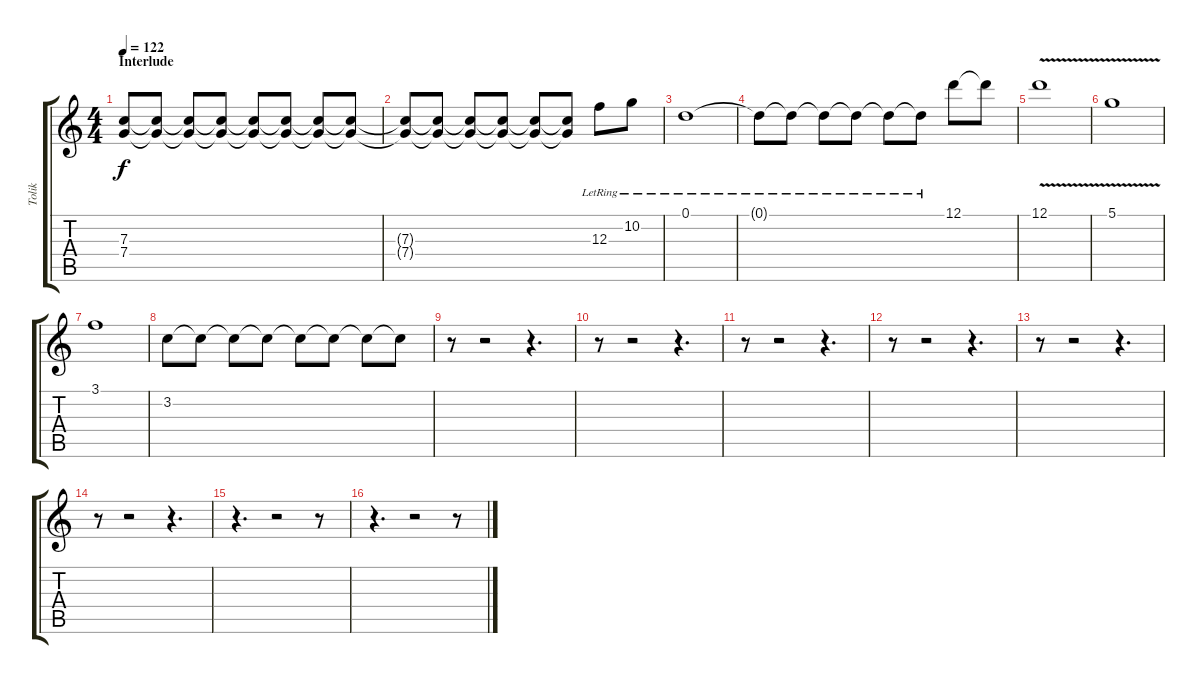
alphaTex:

\track ("Tolik" "Tolik") {instrument distortionguitar}
\staff {score tabs}
\tuning (D4 A3 F3 C3 G2 C2) {hide}
\ts (4 4)
\section ("" "Interlude")
\tempo 122
\clef g2
\ks c
(7.3 7.4).8{dy f} (7.3{t} 7.4{t}).8 (7.3{t} 7.4{t}).8 (7.3{t} 7.4{t}).8 (7.3{t} 7.4{t}).8 (7.3{t} 7.4{t}).8 (7.3{t} 7.4{t}).8 (7.3{t} 7.4{t}).8 |
(7.3{t} 7.4{t}).8 (7.3{t} 7.4{t}).8 (7.3{t} 7.4{t}).8 (7.3{t} 7.4{t}).8 (7.3{t} 7.4{t}).8 (7.3{t} 7.4{t}).8 12.3{lr}.8 10.2{lr}.8 |
0.1{lr}.1 |
0.1{lr t}.8 0.1{lr t}.8 0.1{lr t}.8 0.1{lr t}.8 0.1{lr t}.8 0.1{lr t}.8 12.1.8 12.1{t}.8 |
12.1{v}.1 |
5.1{v}.1 |
3.1.1 |
3.2.8 3.2{t}.8 3.2{t}.8 3.2{t}.8 3.2{t}.8 3.2{t}.8 3.2{t}.8 3.2{t}.8 |
r.8 r.2 r.4{d} |
r.8 r.2 r.4{d} |
r.8 r.2 r.4{d} |
r.8 r.2 r.4{d} |
r.8 r.2 r.4{d} |
r.8 r.2 r.4{d} |
r.4{d} r.2 r.8 |
r.4{d} r.2 r.8
